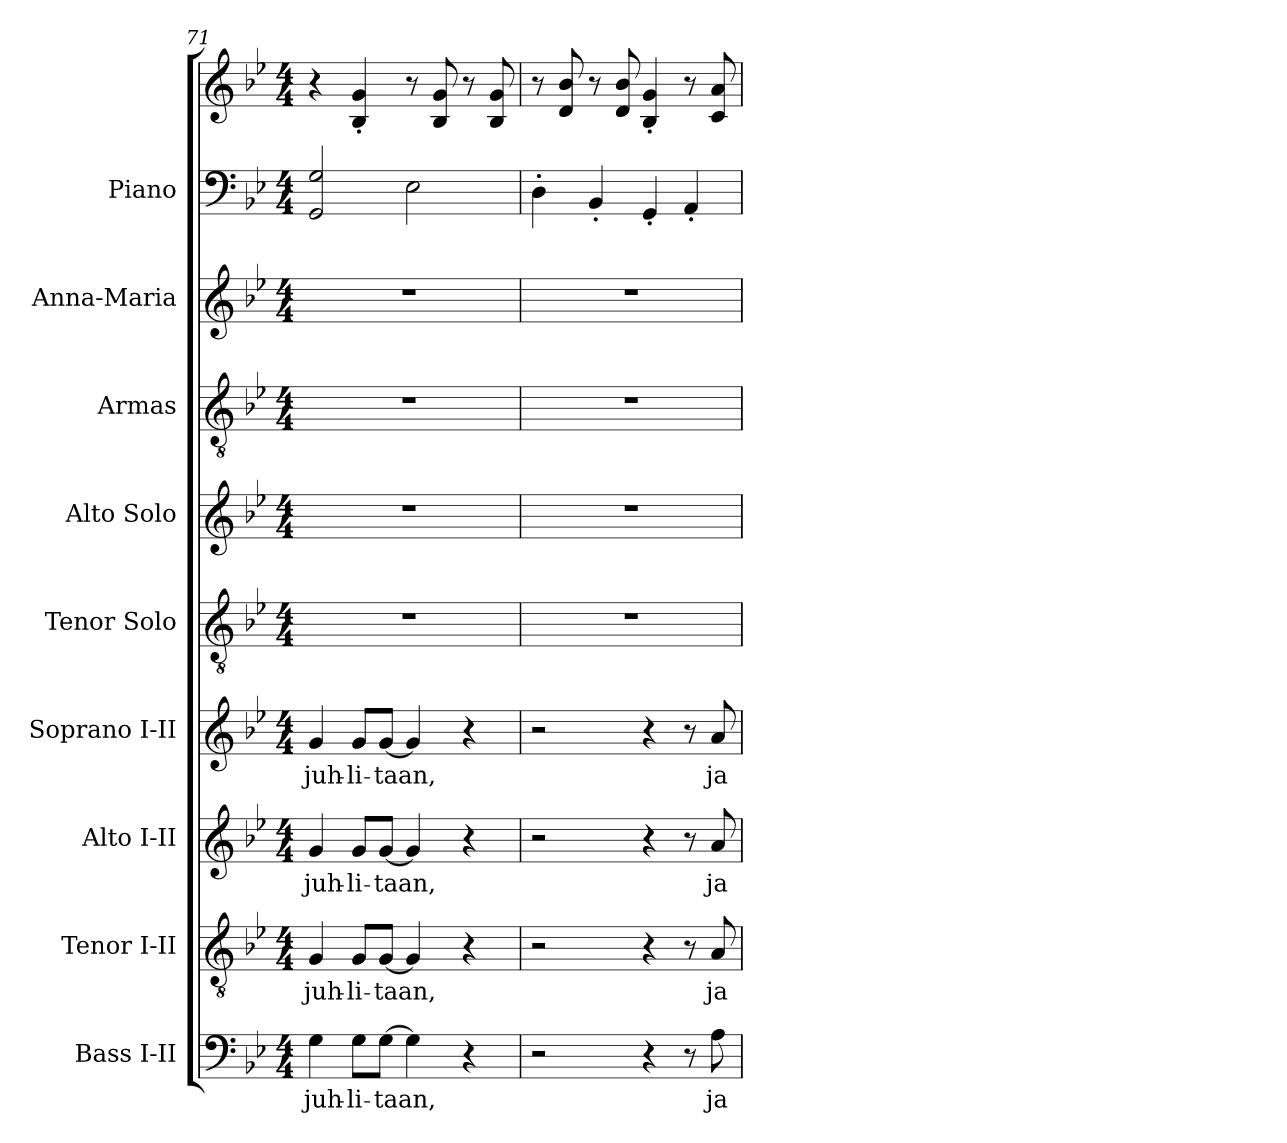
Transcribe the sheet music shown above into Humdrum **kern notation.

**kern	**text	**kern	**text	**kern	**text	**kern	**text	**kern	**kern	**kern	**kern	**kern	**kern
*part9	*part9	*part8	*part8	*part7	*part7	*part6	*part6	*part5	*part4	*part3	*part2	*part1	*part1
*staff10	*staff10	*staff9	*staff9	*staff8	*staff8	*staff7	*staff7	*staff6	*staff5	*staff4	*staff3	*staff2	*staff1
*I"Bass I-II	*	*I"Tenor I-II	*	*I"Alto I-II	*	*I"Soprano I-II	*	*I"Tenor Solo	*I"Alto Solo	*I"Armas	*I"Anna-Maria	*I"Piano	*
*I'B.	*	*I'T.	*	*I'A.	*	*I'S.	*	*I'T. Solo	*I'A. Solo	*I'Armas	*I'A-M	*I'Pno.	*
*clefF4	*	*clefGv2	*	*clefG2	*	*clefG2	*	*clefGv2	*clefG2	*clefGv2	*clefG2	*clefF4	*clefG2
*	*	*ITrd7c12	*	*	*	*	*	*ITrd7c12	*	*ITrd7c12	*	*	*
*k[b-e-]	*	*k[b-e-]	*	*k[b-e-]	*	*k[b-e-]	*	*k[b-e-]	*k[b-e-]	*k[b-e-]	*k[b-e-]	*k[b-e-]	*k[b-e-]
*B-:	*	*B-:	*	*B-:	*	*B-:	*	*B-:	*B-:	*B-:	*B-:	*B-:	*B-:
*M4/4	*	*M4/4	*	*M4/4	*	*M4/4	*	*M4/4	*M4/4	*M4/4	*M4/4	*M4/4	*M4/4
=71	=71	=71	=71	=71	=71	=71	=71	=71	=71	=71	=71	=71	=71
!	!LO:LY:b:color=#000000	!	!	!	!	!	!	!	!	!	!	!	!
!	!	!	!LO:LY:b:color=#000000	!	!	!	!	!	!	!	!	!	!
!	!	!	!	!	!LO:LY:b:color=#000000	!	!	!	!	!	!	!	!
!	!	!	!	!	!	!	!LO:LY:b:color=#000000	!	!	!	!	!	!
4Gi\	juh-	4GGi/	juh-	4gi/	juh-	4gi/	juh-	1r	1r	1r	1r	2GGi/ 2Gi	4r
!	!LO:LY:b:color=#000000	!	!	!	!	!	!	!	!	!	!	!	!
!	!	!	!LO:LY:b:color=#000000	!	!	!	!	!	!	!	!	!	!
!	!	!	!	!	!LO:LY:b:color=#000000	!	!	!	!	!	!	!	!
!	!	!	!	!	!	!	!LO:LY:b:color=#000000	!	!	!	!	!	!
8Gi\L	-li-	8GGi/L	-li-	8gi/L	-li-	8gi/L	-li-	.	.	.	.	.	4B-i/' 4gi'
!	!LO:LY:b:color=#000000	!	!	!	!	!	!	!	!	!	!	!	!
!	!	!	!LO:LY:b:color=#000000	!	!	!	!	!	!	!	!	!	!
!	!	!	!	!	!LO:LY:b:color=#000000	!	!	!	!	!	!	!	!
!	!	!	!	!	!	!	!LO:LY:b:color=#000000	!	!	!	!	!	!
[>8Gi\J	-taan,	[<8GGi/J	-taan,	[<8gi/J	-taan,	[<8gi/J	-taan,	.	.	.	.	.	.
4Gi\]	.	4GGi/]	.	4gi/]	.	4gi/]	.	.	.	.	.	2E-i\	8r
.	.	.	.	.	.	.	.	.	.	.	.	.	8B-i/ 8gi
4r	.	4r	.	4r	.	4r	.	.	.	.	.	.	8r
.	.	.	.	.	.	.	.	.	.	.	.	.	8B-i/ 8gi
=72	=72	=72	=72	=72	=72	=72	=72	=72	=72	=72	=72	=72	=72
2r	.	2r	.	2r	.	2r	.	1r	1r	1r	1r	4D'i\	8r
.	.	.	.	.	.	.	.	.	.	.	.	.	8di/ 8b-i
.	.	.	.	.	.	.	.	.	.	.	.	4BB-'i/	8r
.	.	.	.	.	.	.	.	.	.	.	.	.	8di/ 8b-i
4r	.	4r	.	4r	.	4r	.	.	.	.	.	4GG'i/	4B-i/' 4gi'
8r	.	8r	.	8r	.	8r	.	.	.	.	.	4AA'i/	8r
!	!LO:LY:b:color=#000000	!	!	!	!	!	!	!	!	!	!	!	!
!	!	!	!LO:LY:b:color=#000000	!	!	!	!	!	!	!	!	!	!
!	!	!	!	!	!LO:LY:b:color=#000000	!	!	!	!	!	!	!	!
!	!	!	!	!	!	!	!LO:LY:b:color=#000000	!	!	!	!	!	!
8Ai\	ja	8AAi/	ja	8ai/	ja	8ai/	ja	.	.	.	.	.	8ci/ 8ai
=	=	=	=	=	=	=	=	=	=	=	=	=	=
*-	*-	*-	*-	*-	*-	*-	*-	*-	*-	*-	*-	*-	*-
